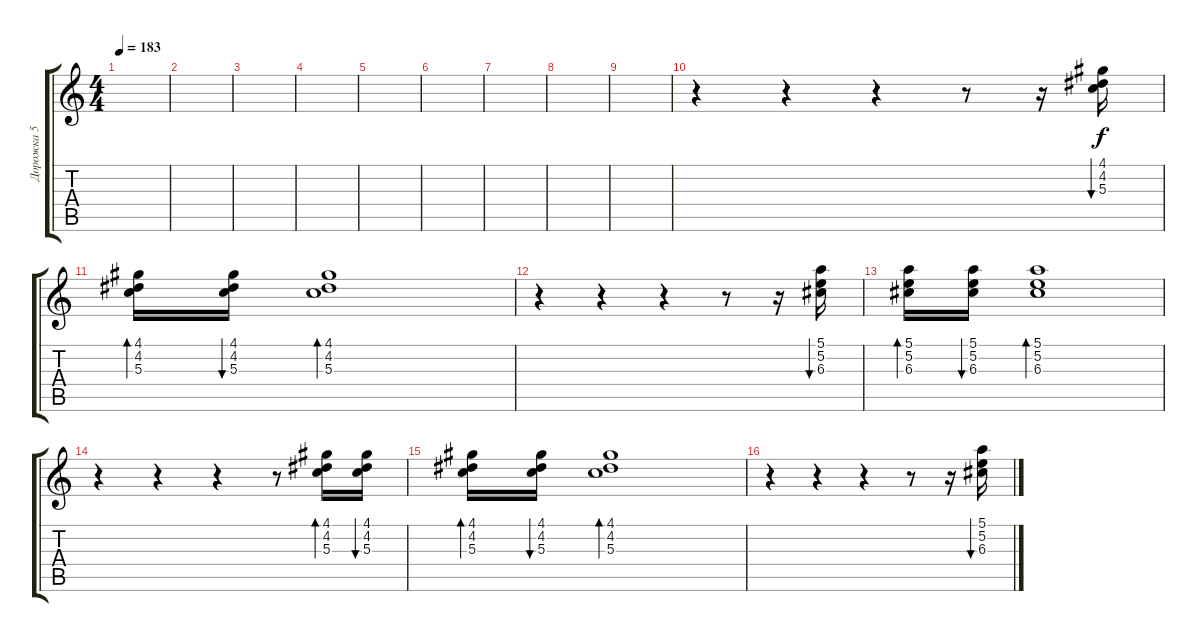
\track ("Дорожка 5" "Дорожка 5") {instrument acousticguitarsteel}
\staff {score tabs}
\tuning (E4 B3 G3 D3 A2 E2) {hide}
\ts (4 4)
\tempo 183
\clef g2
\ks c
|
|
|
|
|
|
|
|
|
r.4 r.4 r.4 r.8 r.16 (4.1 4.2 5.3).16{bu 60} |
(4.1 4.2 5.3).16{bd 60} (4.1 4.2 5.3).16{bu 60} (4.1 4.2 5.3).1{bd 60} |
r.4 r.4 r.4 r.8 r.16 (5.1 5.2 6.3).16{bu 60} |
(5.1 5.2 6.3).16{bd 60} (5.1 5.2 6.3).16{bu 60} (5.1 5.2 6.3).1{bd 60} |
r.4 r.4 r.4 r.8 (4.1 4.2 5.3).16{bd 60} (4.1 4.2 5.3).16{bu 60} |
(4.1 4.2 5.3).16{bd 60} (4.1 4.2 5.3).16{bu 60} (4.1 4.2 5.3).1{bd 60} |
r.4 r.4 r.4 r.8 r.16 (5.1 5.2 6.3).16{bu 60}
